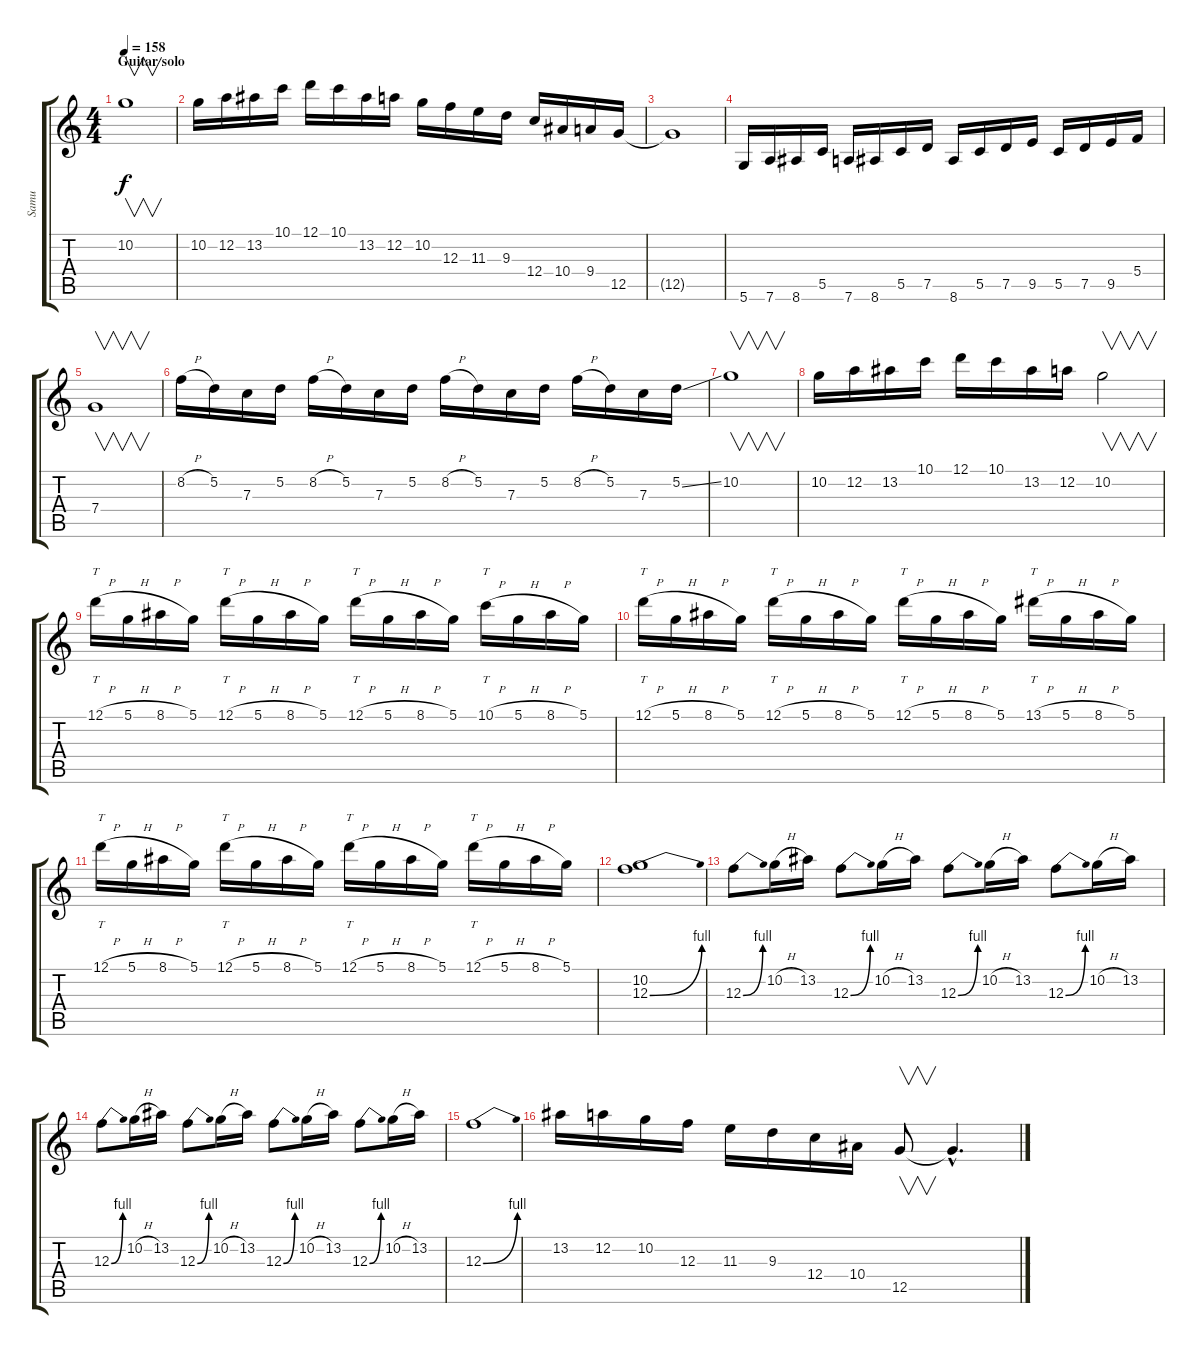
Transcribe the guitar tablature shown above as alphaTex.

\track ("Samu" "Samu") {instrument distortionguitar}
\staff {score tabs}
\tuning (D4 A3 F3 C3 G2 D2) {hide}
\ts (4 4)
\section ("" "Guitar solo")
\tempo 158
\clef g2
\ks c
10.2.1{v dy f volume 16} |
10.2.16 12.2.16 13.2.16 10.1.16 12.1.16 10.1.16 13.2.16 12.2.16 10.2.16 12.3.16 11.3.16 9.3.16 12.4.16 10.4.16 9.4.16 12.5.16 |
12.5{t}.1 |
5.6.16 7.6.16 8.6.16 5.5.16 7.6.16 8.6.16 5.5.16 7.5.16 8.6.16 5.5.16 7.5.16 9.5.16 5.5.16 7.5.16 9.5.16 5.4.16 |
7.4.1{v} |
8.2{h}.16 5.2.16 7.3.16 5.2.16 8.2{h}.16 5.2.16 7.3.16 5.2.16 8.2{h}.16 5.2.16 7.3.16 5.2.16 8.2{h}.16 5.2.16 7.3.16 5.2{ss}.16 |
10.2.1{v} |
10.2.16 12.2.16 13.2.16 10.1.16 12.1.16 10.1.16 13.2.16 12.2.16 10.2.2{v} |
12.1{h}.16{tt} 5.1{h}.16 8.1{h}.16 5.1.16 12.1{h}.16{tt} 5.1{h}.16 8.1{h}.16 5.1.16 12.1{h}.16{tt} 5.1{h}.16 8.1{h}.16 5.1.16 10.1{h}.16{tt} 5.1{h}.16 8.1{h}.16 5.1.16 |
12.1{h}.16{tt} 5.1{h}.16 8.1{h}.16 5.1.16 12.1{h}.16{tt} 5.1{h}.16 8.1{h}.16 5.1.16 12.1{h}.16{tt} 5.1{h}.16 8.1{h}.16 5.1.16 13.1{h}.16{tt} 5.1{h}.16 8.1{h}.16 5.1.16 |
12.1{h}.16{tt} 5.1{h}.16 8.1{h}.16 5.1.16 12.1{h}.16{tt} 5.1{h}.16 8.1{h}.16 5.1.16 12.1{h}.16{tt} 5.1{h}.16 8.1{h}.16 5.1.16 12.1{h}.16{tt} 5.1{h}.16 8.1{h}.16 5.1.16 |
(10.2 12.3{be (bend 0 0 60 4)}).1 |
12.3{be (bend 0 0 60 4)}.8 10.2{h}.16 13.2.16 12.3{be (bend 0 0 60 4)}.8 10.2{h}.16 13.2.16 12.3{be (bend 0 0 60 4)}.8 10.2{h}.16 13.2.16 12.3{be (bend 0 0 60 4)}.8 10.2{h}.16 13.2.16 |
12.3{be (bend 0 0 60 4)}.8 10.2{h}.16 13.2.16 12.3{be (bend 0 0 60 4)}.8 10.2{h}.16 13.2.16 12.3{be (bend 0 0 60 4)}.8 10.2{h}.16 13.2.16 12.3{be (bend 0 0 60 4)}.8 10.2{h}.16 13.2.16 |
12.3{be (bend 0 0 60 4)}.1 |
13.2.16 12.2.16 10.2.16 12.3.16 11.3.16 9.3.16 12.4.16 10.4.16 12.5.8{v} 12.5{hac t}.4{d}
